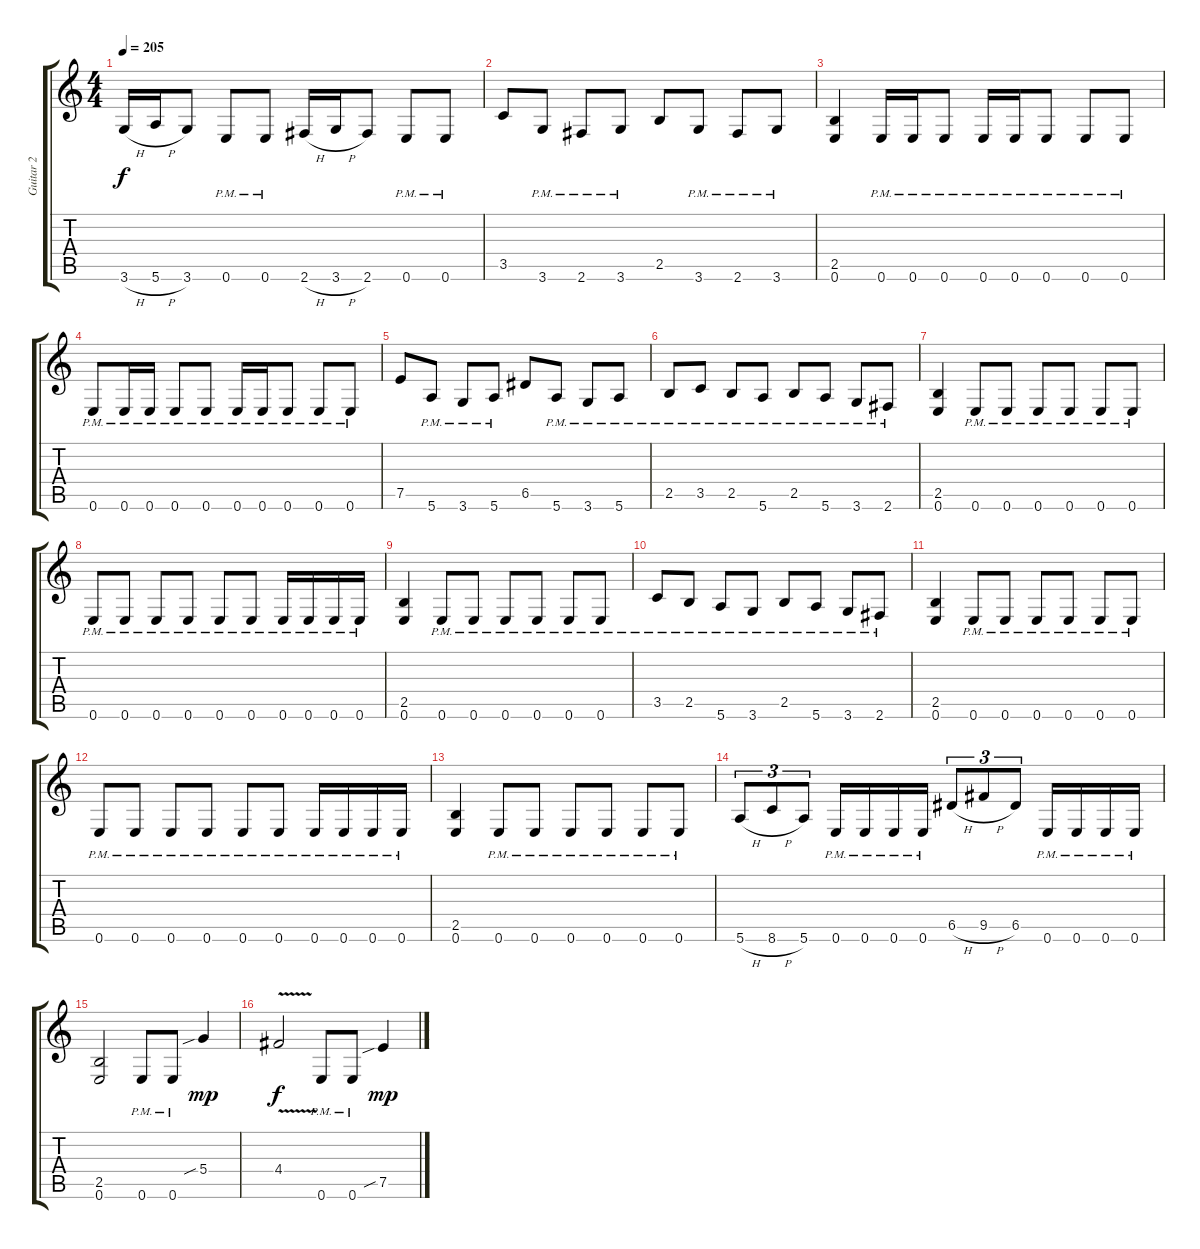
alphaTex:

\track ("Guitar 2" "Guitar 2") {instrument distortionguitar bank 108}
\staff {score tabs}
\tuning (E4 B3 G3 D3 A2 E2) {hide}
\ts (4 4)
\tempo 205
\clef g2
\ks c
3.6{h}.16{dy f} 5.6{h}.16 3.6.8 0.6{pm}.8 0.6{pm}.8 2.6{h}.16 3.6{h}.16 2.6.8 0.6{pm}.8 0.6{pm}.8 |
3.5.8 3.6{pm}.8 2.6{pm}.8 3.6{pm}.8 2.5.8 3.6{pm}.8 2.6{pm}.8 3.6{pm}.8 |
(2.5 0.6).4 0.6{pm}.16 0.6{pm}.16 0.6{pm}.8 0.6{pm}.16 0.6{pm}.16 0.6{pm}.8 0.6{pm}.8 0.6{pm}.8 |
0.6{pm}.8 0.6{pm}.16 0.6{pm}.16 0.6{pm}.8 0.6{pm}.8 0.6{pm}.16 0.6{pm}.16 0.6{pm}.8 0.6{pm}.8 0.6{pm}.8 |
7.5.8 5.6{pm}.8 3.6{pm}.8 5.6{pm}.8 6.5.8 5.6{pm}.8 3.6{pm}.8 5.6{pm}.8 |
2.5{pm}.8 3.5{pm}.8 2.5{pm}.8 5.6{pm}.8 2.5{pm}.8 5.6{pm}.8 3.6{pm}.8 2.6{pm}.8 |
(2.5 0.6).4 0.6{pm}.8 0.6{pm}.8 0.6{pm}.8 0.6{pm}.8 0.6{pm}.8 0.6{pm}.8 |
0.6{pm}.8 0.6{pm}.8 0.6{pm}.8 0.6{pm}.8 0.6{pm}.8 0.6{pm}.8 0.6{pm}.16 0.6{pm}.16 0.6{pm}.16 0.6{pm}.16 |
(2.5 0.6).4 0.6{pm}.8 0.6{pm}.8 0.6{pm}.8 0.6{pm}.8 0.6{pm}.8 0.6{pm}.8 |
3.5{pm}.8 2.5{pm}.8 5.6{pm}.8 3.6{pm}.8 2.5{pm}.8 5.6{pm}.8 3.6{pm}.8 2.6{pm}.8 |
(2.5 0.6).4 0.6{pm}.8 0.6{pm}.8 0.6{pm}.8 0.6{pm}.8 0.6{pm}.8 0.6{pm}.8 |
0.6{pm}.8 0.6{pm}.8 0.6{pm}.8 0.6{pm}.8 0.6{pm}.8 0.6{pm}.8 0.6{pm}.16 0.6{pm}.16 0.6{pm}.16 0.6{pm}.16 |
(2.5 0.6).4 0.6{pm}.8 0.6{pm}.8 0.6{pm}.8 0.6{pm}.8 0.6{pm}.8 0.6{pm}.8 |
5.6{h}.8{tu (3 2)} 8.6{h}.8{tu (3 2)} 5.6.8{tu (3 2)} 0.6{pm}.16 0.6{pm}.16 0.6{pm}.16 0.6{pm}.16 6.5{h}.8{tu (3 2)} 9.5{h}.8{tu (3 2)} 6.5.8{tu (3 2)} 0.6{pm}.16 0.6{pm}.16 0.6{pm}.16 0.6{pm}.16 |
(2.5 0.6).2 0.6{pm}.8 0.6{pm}.8 5.4{sib}.4{dy mp} |
4.4{v}.2{dy f} 0.6{pm}.8 0.6{pm}.8 7.5{sib}.4{dy mp}
